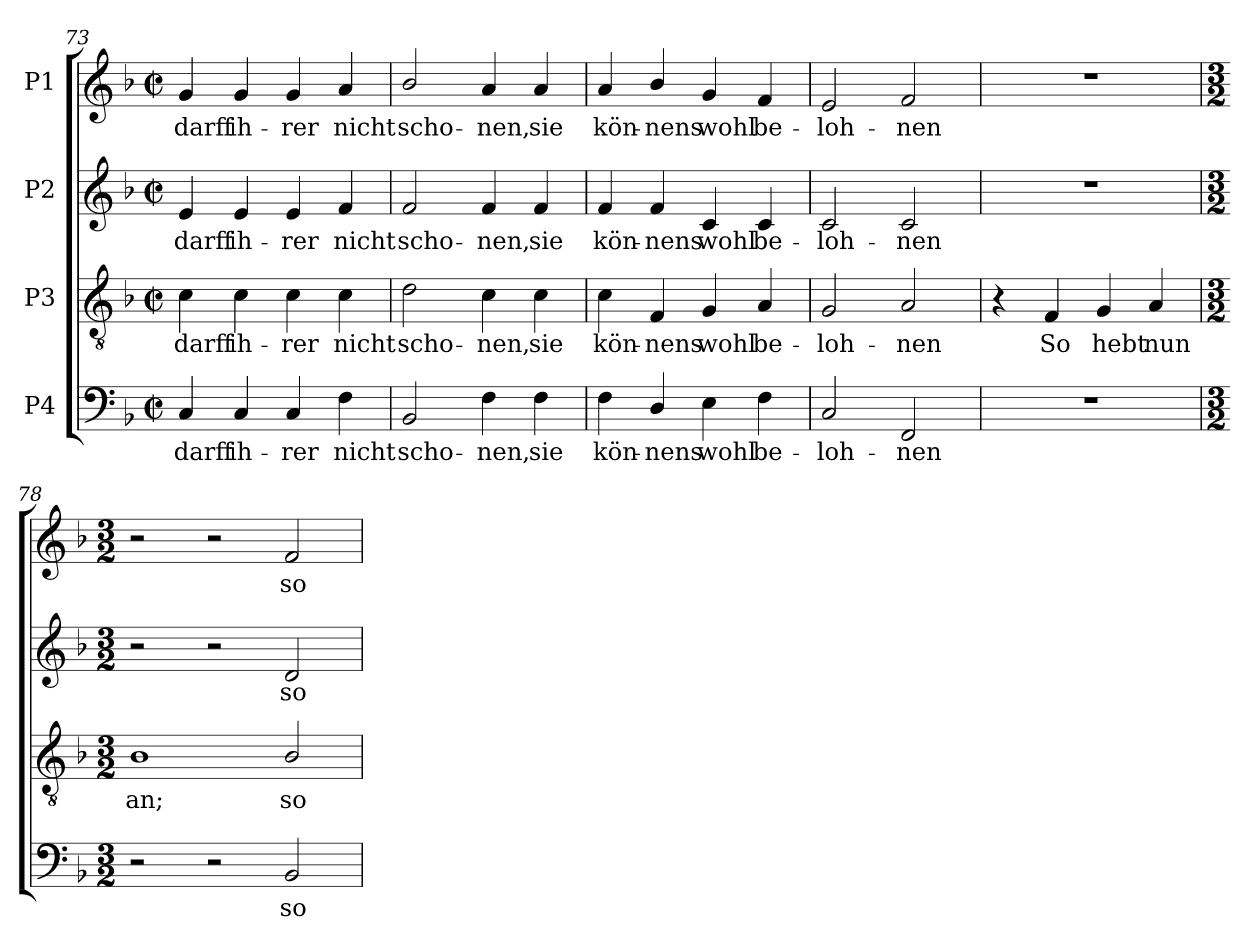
**kern	**text	**kern	**text	**kern	**text	**kern	**text
*part4	*part4	*part3	*part3	*part2	*part2	*part1	*part1
*staff4	*staff4	*staff3	*staff3	*staff2	*staff2	*staff1	*staff1
*I"P4	*	*I"P3	*	*I"P2	*	*I"P1	*
*clefF4	*	*clefGv2	*	*clefG2	*	*clefG2	*
*	*	*ITrd7c12	*	*	*	*	*
*k[b-]	*	*k[b-]	*	*k[b-]	*	*k[b-]	*
*F:	*	*F:	*	*F:	*	*F:	*
*M2/2	*	*M2/2	*	*M2/2	*	*M2/2	*
*met(c|)	*	*met(c|)	*	*met(c|)	*	*met(c|)	*
=73	=73	=73	=73	=73	=73	=73	=73
!	!LO:LY:b:color=#000000	!	!	!	!	!	!
!	!	!	!LO:LY:b:color=#000000	!	!	!	!
!	!	!	!	!	!LO:LY:b:color=#000000	!	!
!	!	!	!	!	!	!	!LO:LY:b:color=#000000
4Ci/	darff	4Ci\	darff	4ei/	darff	4gi/	darff
!	!LO:LY:b:color=#000000	!	!	!	!	!	!
!	!	!	!LO:LY:b:color=#000000	!	!	!	!
!	!	!	!	!	!LO:LY:b:color=#000000	!	!
!	!	!	!	!	!	!	!LO:LY:b:color=#000000
4Ci/	ih-	4Ci\	ih-	4ei/	ih-	4gi/	ih-
!	!LO:LY:b:color=#000000	!	!	!	!	!	!
!	!	!	!LO:LY:b:color=#000000	!	!	!	!
!	!	!	!	!	!LO:LY:b:color=#000000	!	!
!	!	!	!	!	!	!	!LO:LY:b:color=#000000
4Ci/	-rer	4Ci\	-rer	4ei/	-rer	4gi/	-rer
!	!LO:LY:b:color=#000000	!	!	!	!	!	!
!	!	!	!LO:LY:b:color=#000000	!	!	!	!
!	!	!	!	!	!LO:LY:b:color=#000000	!	!
!	!	!	!	!	!	!	!LO:LY:b:color=#000000
4Fi\	nicht	4Ci\	nicht	4fi/	nicht	4ai/	nicht
!!LO:PB:g=z
=74	=74	=74	=74	=74	=74	=74	=74
!	!LO:LY:b:color=#000000	!	!	!	!	!	!
!	!	!	!LO:LY:b:color=#000000	!	!	!	!
!	!	!	!	!	!LO:LY:b:color=#000000	!	!
!	!	!	!	!	!	!	!LO:LY:b:color=#000000
2BB-i/	scho-	2Di\	scho-	2fi/	scho-	2b-i/	scho-
!	!LO:LY:b:color=#000000	!	!	!	!	!	!
!	!	!	!LO:LY:b:color=#000000	!	!	!	!
!	!	!	!	!	!LO:LY:b:color=#000000	!	!
!	!	!	!	!	!	!	!LO:LY:b:color=#000000
4Fi\	-nen,	4Ci\	-nen,	4fi/	-nen,	4ai/	-nen,
!	!LO:LY:b:color=#000000	!	!	!	!	!	!
!	!	!	!LO:LY:b:color=#000000	!	!	!	!
!	!	!	!	!	!LO:LY:b:color=#000000	!	!
!	!	!	!	!	!	!	!LO:LY:b:color=#000000
4Fi\	sie	4Ci\	sie	4fi/	sie	4ai/	sie
=75	=75	=75	=75	=75	=75	=75	=75
!	!LO:LY:b:color=#000000	!	!	!	!	!	!
!	!	!	!LO:LY:b:color=#000000	!	!	!	!
!	!	!	!	!	!LO:LY:b:color=#000000	!	!
!	!	!	!	!	!	!	!LO:LY:b:color=#000000
4Fi\	kön-	4Ci\	kön-	4fi/	kön-	4ai/	kön-
!	!LO:LY:b:color=#000000	!	!	!	!	!	!
!	!	!	!LO:LY:b:color=#000000	!	!	!	!
!	!	!	!	!	!LO:LY:b:color=#000000	!	!
!	!	!	!	!	!	!	!LO:LY:b:color=#000000
4Di/	-nens	4FFi/	-nens	4fi/	-nens	4b-i/	-nens
!	!LO:LY:b:color=#000000	!	!	!	!	!	!
!	!	!	!LO:LY:b:color=#000000	!	!	!	!
!	!	!	!	!	!LO:LY:b:color=#000000	!	!
!	!	!	!	!	!	!	!LO:LY:b:color=#000000
4Ei\	wohl	4GGi/	wohl	4ci/	wohl	4gi/	wohl
!	!LO:LY:b:color=#000000	!	!	!	!	!	!
!	!	!	!LO:LY:b:color=#000000	!	!	!	!
!	!	!	!	!	!LO:LY:b:color=#000000	!	!
!	!	!	!	!	!	!	!LO:LY:b:color=#000000
4Fi\	be-	4AAi/	be-	4ci/	be-	4fi/	be-
=76	=76	=76	=76	=76	=76	=76	=76
!	!LO:LY:b:color=#000000	!	!	!	!	!	!
!	!	!	!LO:LY:b:color=#000000	!	!	!	!
!	!	!	!	!	!LO:LY:b:color=#000000	!	!
!	!	!	!	!	!	!	!LO:LY:b:color=#000000
2Ci/	-loh-	2GGi/	-loh-	2ci/	-loh-	2ei/	-loh-
!	!LO:LY:b:color=#000000	!	!	!	!	!	!
!	!	!	!LO:LY:b:color=#000000	!	!	!	!
!	!	!	!	!	!LO:LY:b:color=#000000	!	!
!	!	!	!	!	!	!	!LO:LY:b:color=#000000
2FFi/	-nen	2AAi/	-nen	2ci/	-nen	2fi/	-nen
=77	=77	=77	=77	=77	=77	=77	=77
1r	.	4r	.	1r	.	1r	.
!	!	!	!LO:LY:b:color=#000000	!	!	!	!
.	.	4FFi/	So	.	.	.	.
!	!	!	!LO:LY:b:color=#000000	!	!	!	!
.	.	4GGi/	hebt	.	.	.	.
!	!	!	!LO:LY:b:color=#000000	!	!	!	!
.	.	4AAi/	nun	.	.	.	.
!!LO:LB:g=z
=78	=78	=78	=78	=78	=78	=78	=78
*M3/2	*	*M3/2	*	*M3/2	*	*M3/2	*
!	!	!	!LO:LY:b:color=#000000	!	!	!	!
2r	.	1BB-i	an;	2r	.	2r	.
2r	.	.	.	2r	.	2r	.
!	!LO:LY:b:color=#000000	!	!	!	!	!	!
!	!	!	!LO:LY:b:color=#000000	!	!	!	!
!	!	!	!	!	!LO:LY:b:color=#000000	!	!
!	!	!	!	!	!	!	!LO:LY:b:color=#000000
2BB-i/	so	2BB-i/	so	2di/	so	2fi/	so
=	=	=	=	=	=	=	=
*-	*-	*-	*-	*-	*-	*-	*-
